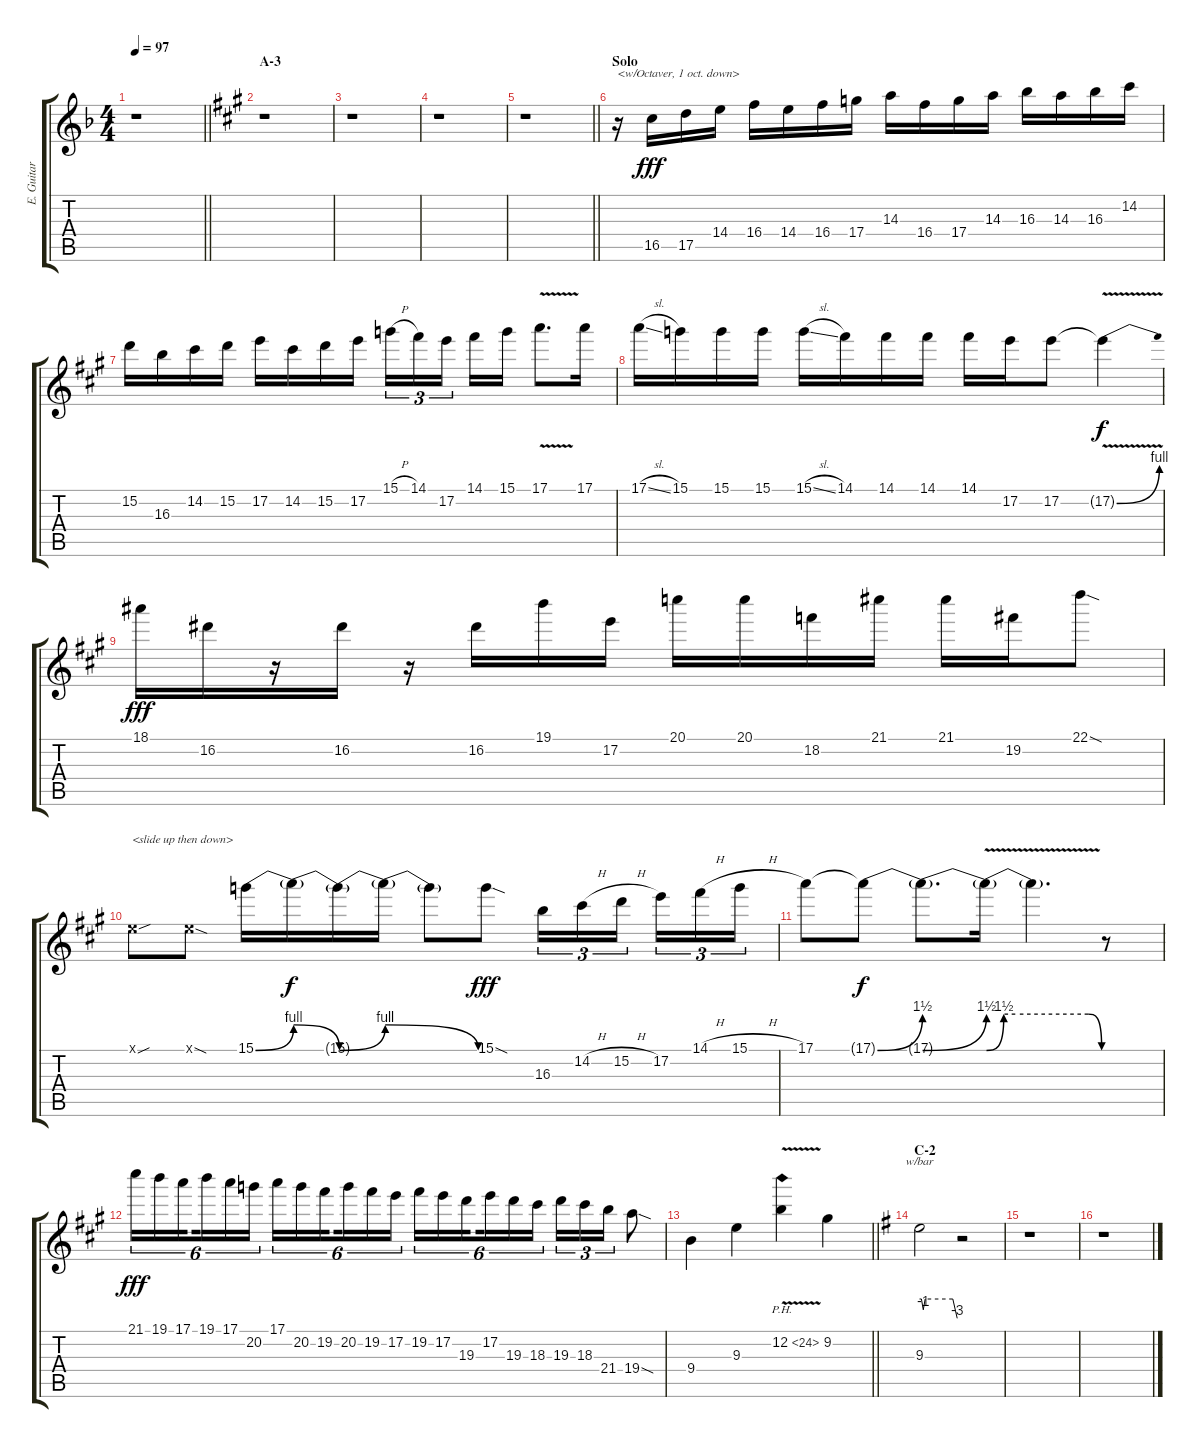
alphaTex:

\track ("E. Guitar III" "E. Guitar ") {instrument overdrivenguitar}
\staff {score tabs}
\tuning (E4 B3 G3 D3 A2 E2) {hide}
\ts (4 4)
\tempo 97
\clef g2
\barLineRight lightlight
\ks f
r.1{dy fff} |
\section ("" "A-3")
\ks a
r.1 |
r.1 |
r.1 |
\barLineRight lightlight
r.1 |
\section ("" "Solo")
r.16{txt "<w/Octaver, 1 oct. down>"} 16.5.16 17.5.16 14.4.16 16.4.16 14.4.16 16.4.16 17.4.16 14.3.16 16.4.16 17.4.16 14.3.16 16.3.16 14.3.16 16.3.16 14.2.16 |
15.2.16 16.3.16 14.2.16 15.2.16 17.2.16 14.2.16 15.2.16 17.2.16 15.1{h}.16{tu (3 2)} 14.1.16{tu (3 2)} 17.2.16{tu (3 2) beam splitsecondary} 14.1.16 15.1.16 17.1{v}.8{d} 17.1.16 |
17.1{sl}.16 15.1.16 15.1.16 15.1.16 15.1{sl}.16 14.1.16 14.1.16 14.1.16 14.1.16 17.2.16 17.2.8 17.2{be (bend 0 0 60 4) v t}.4{dy f} |
18.1.16{dy fff} 16.2.16 r.16 16.2.16 r.16 16.2.16 19.1.16 17.2.16 20.1.16 20.1.16 18.2.16 21.1.16 21.1.16 19.2.16 22.1{sod}.8 |
0.1{sou x}.8{txt "<slide up then down>"} 0.1{sod x}.8 15.1{be (bend 0 0 60 4)}.16 15.1{be (release 0 4 60 0) t}.16{dy f} 15.1{be (bend 0 0 60 4) t}.16 15.1{be (release 0 4 60 0) t}.16 15.1{t}.8 15.1{sod}.8{dy fff} 16.3.16{tu (3 2)} 14.2{h}.16{tu (3 2)} 15.2{h}.16{tu (3 2) beam splitsecondary} 17.2.16{tu (3 2)} 14.1{h}.16{tu (3 2)} 15.1{h}.16{tu (3 2)} |
17.1.8 17.1{be (bend 0 0 60 6) t}.8{dy f} 17.1{be (bend 0 0 60 6) t}.8{d} 17.1{be (custom 0 0 9 6 15 6 53 6 60 0) v t}.16 17.1{t}.4{d} r.8 |
21.1.16{tu (6 4) dy fff} 19.1.16{tu (6 4)} 17.1.16{tu (6 4) beam splitsecondary} 19.1.16{tu (6 4)} 17.1.16{tu (6 4)} 20.2.16{tu (6 4)} 17.1.16{tu (6 4)} 20.2.16{tu (6 4)} 19.2.16{tu (6 4) beam splitsecondary} 20.2.16{tu (6 4)} 19.2.16{tu (6 4)} 17.2.16{tu (6 4)} 19.2.16{tu (6 4)} 17.2.16{tu (6 4)} 19.3.16{tu (6 4) beam splitsecondary} 17.2.16{tu (6 4)} 19.3.16{tu (6 4)} 18.3.16{tu (6 4)} 19.3.16{tu (3 2)} 18.3.16{tu (3 2)} 21.4.16{tu (3 2)} 19.4{sod}.8 |
\barLineRight lightlight
9.4.4 9.3.4 12.2{ph 12 v}.4 9.2.4 |
\section ("" "C-2")
\ks eminor
9.3.2{tbe (custom default 0 0 3 0 6 -4 9 0 53 0 60 -12)} r.2 |
r.1 |
r.1
